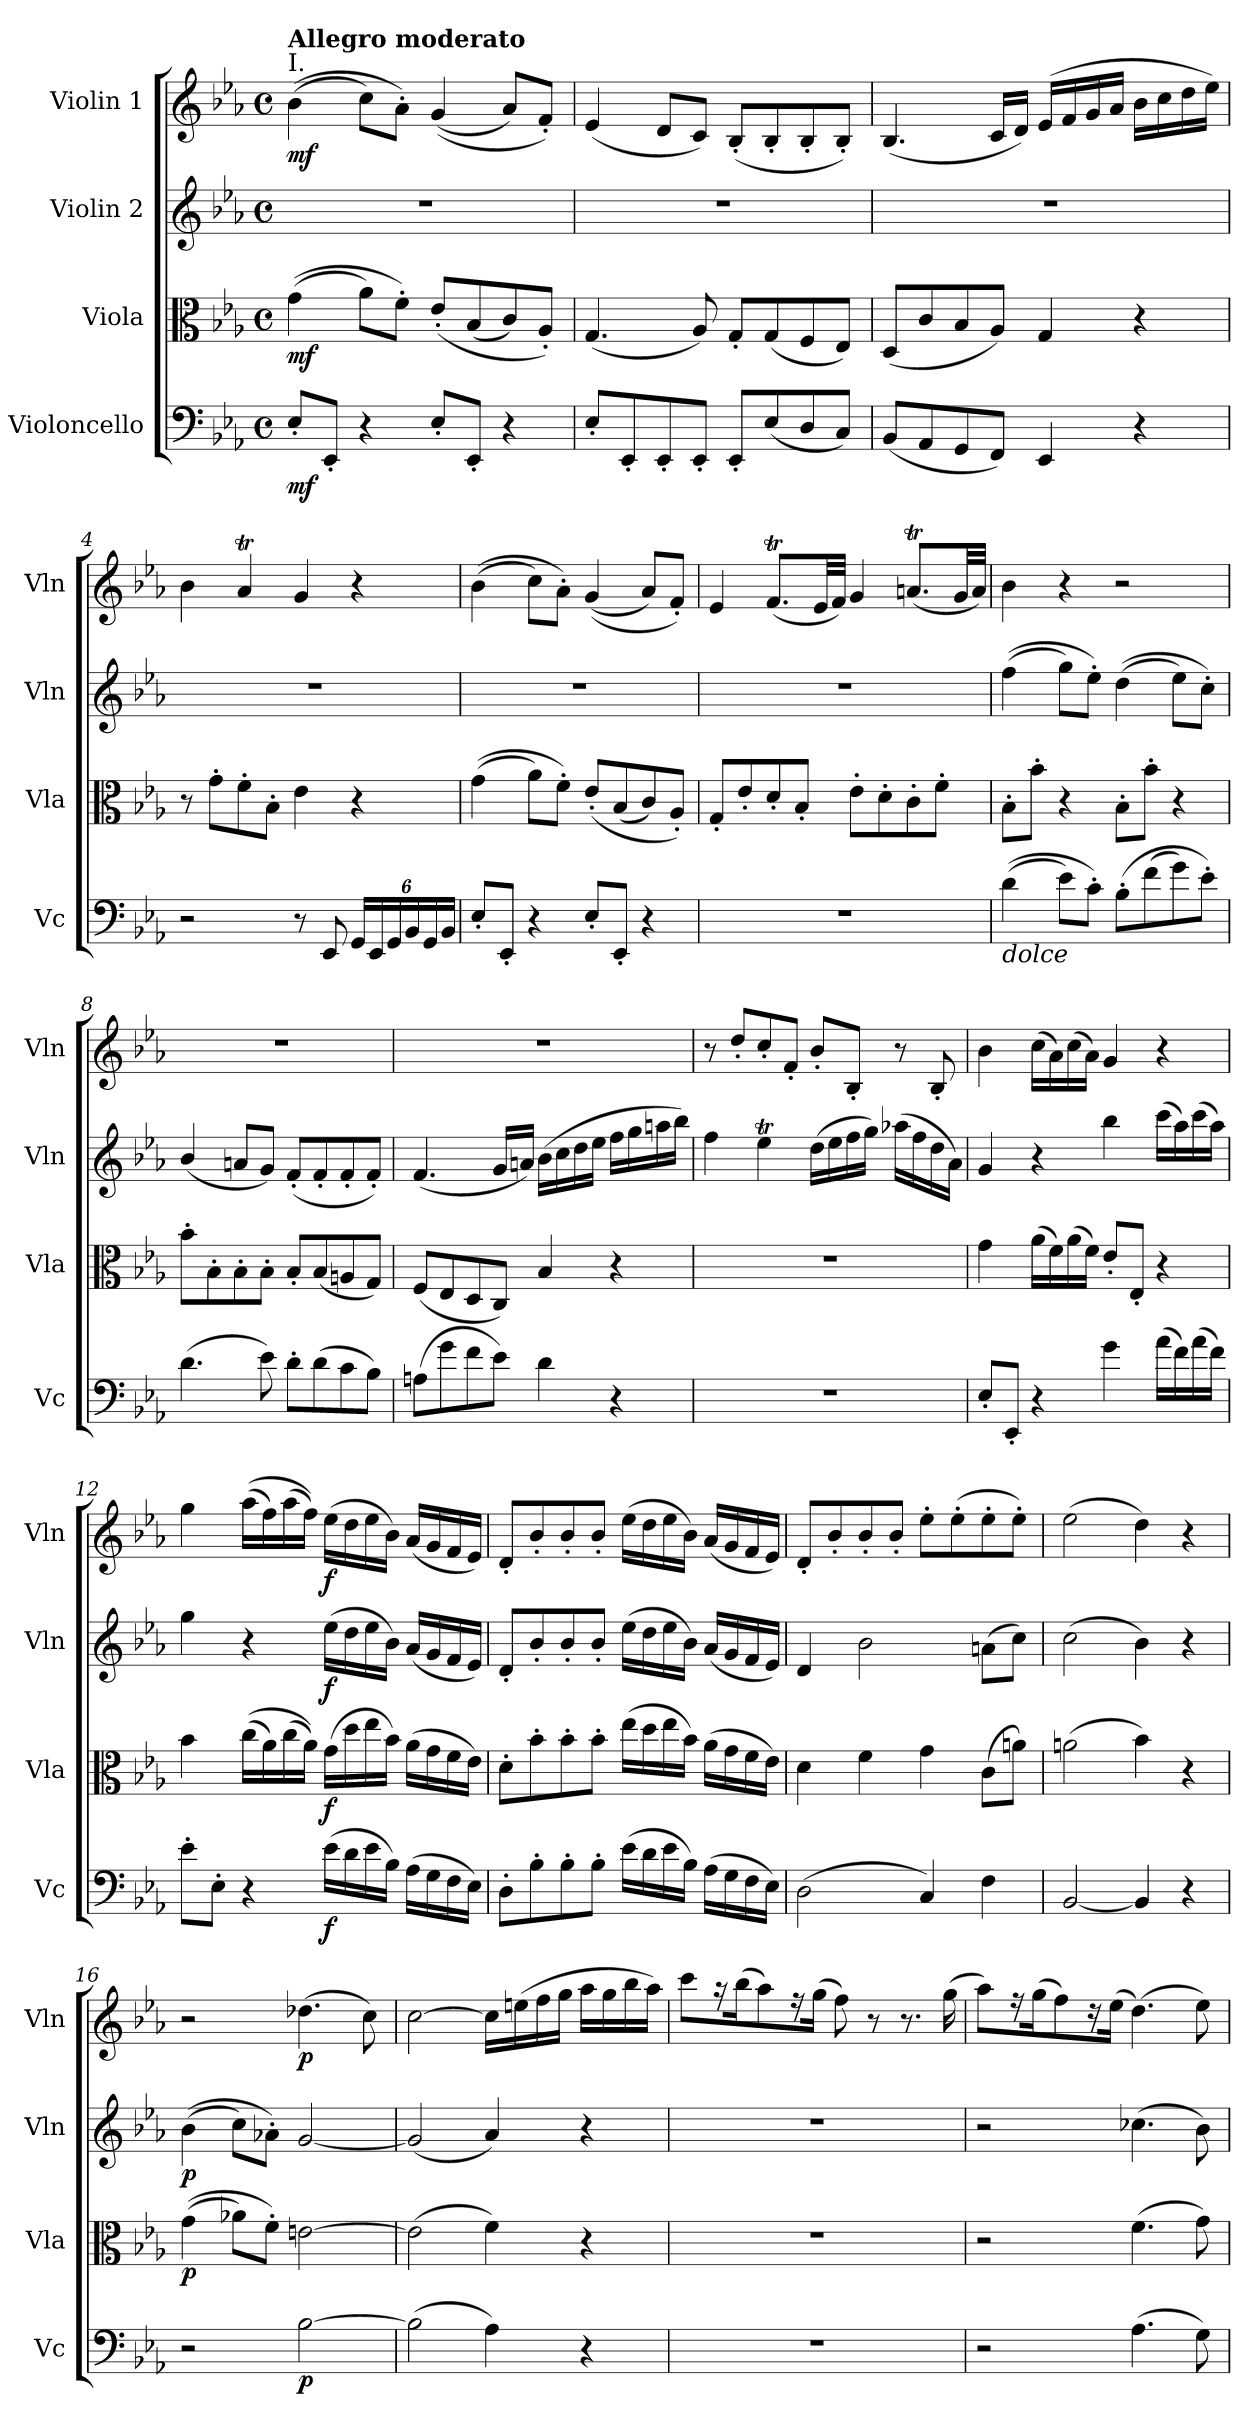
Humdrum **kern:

**kern	**dynam	**kern	**dynam	**kern	**dynam	**kern	**dynam
*part4	*part4	*part3	*part3	*part2	*part2	*part1	*part1
*staff4	*staff4	*staff3	*staff3	*staff2	*staff2	*staff1	*staff1
*I"Violoncello	*	*I"Viola	*	*I"Violin 2	*	*I"Violin 1	*
*I'Vc	*	*I'Vla	*	*I'Vln	*	*I'Vln	*
*clefF4	*	*clefC3	*	*clefG2	*	*clefG2	*
*k[b-e-a-]	*	*k[b-e-a-]	*	*k[b-e-a-]	*	*k[b-e-a-]	*
*M4/4	*	*M4/4	*	*M4/4	*	*M4/4	*
*met(c)	*	*met(c)	*	*met(c)	*	*met(c)	*
=1	=1	=1	=1	=1	=1	=1	=1
!	!	!	!	!	!	!LO:TX:a:t=I.	!
!	!	!	!	!	!	!LO:TX:a:B:t=Allegro moderato	!
!	!LO:DY:b	!	!LO:DY:b	!	!	!	!LO:DY:b
8E-'/L	mf	((4g\	mf	1r	.	((4b-\	mf
8EE-'/J	.	.	.	.	.	.	.
4r	.	8a-\L)	.	.	.	8cc\L)	.
.	.	8f'\J)	.	.	.	8a-'\J)	.
8E-'/L	.	(8e-'/L	.	.	.	((4g/	.
8EE-'/J	.	(8B-/	.	.	.	.	.
4r	.	8c/)	.	.	.	8a-/L)	.
.	.	8A-'/J)	.	.	.	8f'/J)	.
=2	=2	=2	=2	=2	=2	=2	=2
8E-'/L	.	(4.G/	.	1r	.	(4e-/	.
8EE-'/	.	.	.	.	.	.	.
8EE-'/	.	.	.	.	.	8d/L	.
8EE-'/J	.	8A-/)	.	.	.	8c/J)	.
8EE-'/L	.	8G'/L	.	.	.	(8B-'/L	.
(8E-/	.	(8G/	.	.	.	8B-'/	.
8D/	.	8F/	.	.	.	8B-'/	.
8C/J)	.	8E-/J)	.	.	.	8B-'/J)	.
=3	=3	=3	=3	=3	=3	=3	=3
(8BB-/L	.	(8D/L	.	1r	.	(4.B-/	.
8AA-/	.	8c/	.	.	.	.	.
8GG/	.	8B-/	.	.	.	.	.
8FF/J)	.	8A-/J)	.	.	.	16c/LL	.
.	.	.	.	.	.	16d/JJ)	.
4EE-/	.	4G/	.	.	.	(16e-/LL	.
.	.	.	.	.	.	16f/	.
.	.	.	.	.	.	16g/	.
.	.	.	.	.	.	16a-/JJ	.
4r	.	4r	.	.	.	16b-\LL	.
.	.	.	.	.	.	16cc\	.
.	.	.	.	.	.	16dd\	.
.	.	.	.	.	.	16ee-\JJ)	.
!!LO:LB:g=z
=4	=4	=4	=4	=4	=4	=4	=4
2r	.	8r	.	1r	.	4b-\	.
.	.	8g'\L	.	.	.	.	.
.	.	8f'\	.	.	.	4a-T/	.
.	.	8B-'\J	.	.	.	.	.
8r	.	4e-\	.	.	.	4g/	.
8EE-/	.	.	.	.	.	.	.
*Xbrackettup	*	*	*	*	*	*	*
24GG/LL	.	4r	.	.	.	4r	.
24EE-/	.	.	.	.	.	.	.
24GG/	.	.	.	.	.	.	.
24BB-/	.	.	.	.	.	.	.
24GG/	.	.	.	.	.	.	.
24BB-/JJ	.	.	.	.	.	.	.
=5	=5	=5	=5	=5	=5	=5	=5
8E-'/L	.	((4g\	.	1r	.	((4b-\	.
8EE-'/J	.	.	.	.	.	.	.
4r	.	8a-\L)	.	.	.	8cc\L)	.
.	.	8f'\J)	.	.	.	8a-'\J)	.
8E-'/L	.	(8e-'/L	.	.	.	((4g/	.
8EE-'/J	.	(8B-/	.	.	.	.	.
4r	.	8c/)	.	.	.	8a-/L)	.
.	.	8A-'/J)	.	.	.	8f'/J)	.
=6	=6	=6	=6	=6	=6	=6	=6
1r	.	8G'/L	.	1r	.	4e-/	.
.	.	8e-'/	.	.	.	.	.
.	.	8d'/	.	.	.	(8.fT/L	.
.	.	8B-'/J	.	.	.	.	.
.	.	.	.	.	.	32e-/LL	.
.	.	.	.	.	.	32f/JJJ)	.
.	.	8e-'\L	.	.	.	4g/	.
.	.	8d'\	.	.	.	.	.
.	.	8c'\	.	.	.	(8.ant/L	.
.	.	8f'\J	.	.	.	.	.
.	.	.	.	.	.	32g/LL	.
.	.	.	.	.	.	32a/JJJ)	.
=7	=7	=7	=7	=7	=7	=7	=7
!LO:TX:b:i:t=dolce	!	!	!	!	!	!	!
!	!	!	!	!	!LO:DY:b	!	!
!	!	!	!	!	!LO:DY:n=1:b	!	!
((4d\	.	8B-'\L	.	((4ff\	mf other-dynamics	4b-\	.
.	.	8b-'\J	.	.	.	.	.
8e-\L)	.	4r	.	8gg\L)	.	4r	.
8c'\J)	.	.	.	8ee-'\J)	.	.	.
(8B-'\L	.	8B-'\L	.	((4dd\	.	2r	.
(8f\	.	8b-'\J	.	.	.	.	.
8g\)	.	4r	.	8ee-\L)	.	.	.
8e-'\J)	.	.	.	8cc'\J)	.	.	.
!!LO:LB:g=z
=8	=8	=8	=8	=8	=8	=8	=8
(4.d\	.	8b-'\L	.	(4b-/	.	1r	.
.	.	8B-'\	.	.	.	.	.
.	.	8B-'\	.	8an/L	.	.	.
8e-\)	.	8B-'\J	.	8g/J)	.	.	.
8d'\L	.	8B-'/L	.	(8f'/L	.	.	.
(8d\	.	(8B-/	.	8f'/	.	.	.
8c\	.	8An/	.	8f'/	.	.	.
8B-\J)	.	8G/J)	.	8f'/J)	.	.	.
=9	=9	=9	=9	=9	=9	=9	=9
(8An\L	.	(8F/L	.	(4.f/	.	1r	.
8g\	.	8E-/	.	.	.	.	.
8f\	.	8D/	.	.	.	.	.
8e-\J)	.	8C/J)	.	16g/LL	.	.	.
.	.	.	.	16an/JJ)	.	.	.
4d\	.	4B-/	.	(16b-\LL	.	.	.
.	.	.	.	16cc\	.	.	.
.	.	.	.	16dd\	.	.	.
.	.	.	.	16ee-\JJ	.	.	.
4r	.	4r	.	16ff\LL	.	.	.
.	.	.	.	16gg\	.	.	.
.	.	.	.	16aan\	.	.	.
.	.	.	.	16bb-\JJ)	.	.	.
=10	=10	=10	=10	=10	=10	=10	=10
1r	.	1r	.	4ff\	.	8r	.
.	.	.	.	.	.	8dd'/L	.
.	.	.	.	4ee-T\	.	8cc'/	.
.	.	.	.	.	.	8f'/J	.
.	.	.	.	(16dd\LL	.	8b-'/L	.
.	.	.	.	16ee-\	.	.	.
.	.	.	.	16ff\	.	8B-'/J	.
.	.	.	.	16gg\JJ)	.	.	.
.	.	.	.	(16aa-X\LL	.	8r	.
.	.	.	.	16ff\	.	.	.
.	.	.	.	16dd\	.	8B-'/	.
.	.	.	.	16a-\JJ)	.	.	.
!!LO:LB:g=z
=11	=11	=11	=11	=11	=11	=11	=11
8E-'/L	.	4g\	.	4g/	.	4b-\	.
8EE-'/J	.	.	.	.	.	.	.
4r	.	(16a-\LL	.	4r	.	(16cc\LL	.
.	.	16f\)	.	.	.	16a-\)	.
.	.	(16a-\	.	.	.	(16cc\	.
.	.	16f\JJ)	.	.	.	16a-\JJ)	.
4g\	.	8e-'/L	.	4bb-\	.	4g/	.
.	.	8E-'/J	.	.	.	.	.
(16a-\LL	.	4r	.	(16ccc\LL	.	4r	.
16f\)	.	.	.	16aa-\)	.	.	.
(16a-\	.	.	.	(16ccc\	.	.	.
16f\JJ)	.	.	.	16aa-\JJ)	.	.	.
!!LO:LB:g=z
=12	=12	=12	=12	=12	=12	=12	=12
8e-'\L	.	4b-\	.	4gg\	.	4gg\	.
8E-'\J	.	.	.	.	.	.	.
4r	.	((16cc\LL	.	4r	.	((16aa-\LL	.
.	.	16a-\)	.	.	.	16ff\)	.
.	.	(16cc\	.	.	.	(16aa-\	.
.	.	16a-\JJ))	.	.	.	16ff\JJ))	.
!	!LO:DY:b	!	!LO:DY:b	!	!LO:DY:b	!	!LO:DY:b
(16e-\LL	f	(16g\LL	f	(16ee-\LL	f	(16ee-\LL	f
16d\	.	16dd\	.	16dd\	.	16dd\	.
16e-\	.	16ee-\	.	16ee-\	.	16ee-\	.
16B-\JJ)	.	16b-\JJ)	.	16b-\JJ)	.	16b-\JJ)	.
(16A-\LL	.	(16a-\LL	.	(16a-/LL	.	(16a-/LL	.
16G\	.	16g\	.	16g/	.	16g/	.
16F\	.	16f\	.	16f/	.	16f/	.
16E-\JJ)	.	16e-\JJ)	.	16e-/JJ)	.	16e-/JJ)	.
=13	=13	=13	=13	=13	=13	=13	=13
8D'\L	.	8d'\L	.	8d'/L	.	8d'/L	.
8B-'\	.	8b-'\	.	8b-'/	.	8b-'/	.
8B-'\	.	8b-'\	.	8b-'/	.	8b-'/	.
8B-'\J	.	8b-'\J	.	8b-'/J	.	8b-'/J	.
(16e-\LL	.	(16ee-\LL	.	(16ee-\LL	.	(16ee-\LL	.
16d\	.	16dd\	.	16dd\	.	16dd\	.
16e-\	.	16ee-\	.	16ee-\	.	16ee-\	.
16B-\JJ)	.	16b-\JJ)	.	16b-\JJ)	.	16b-\JJ)	.
(16A-\LL	.	(16a-\LL	.	(16a-/LL	.	(16a-/LL	.
16G\	.	16g\	.	16g/	.	16g/	.
16F\	.	16f\	.	16f/	.	16f/	.
16E-\JJ)	.	16e-\JJ)	.	16e-/JJ)	.	16e-/JJ)	.
=14	=14	=14	=14	=14	=14	=14	=14
(2D\	.	4d\	.	4d/	.	8d'/L	.
.	.	.	.	.	.	8b-'/	.
.	.	4f\	.	2b-\	.	8b-'/	.
.	.	.	.	.	.	8b-'/J	.
4C/)	.	4g\	.	.	.	8ee-'\L	.
.	.	.	.	.	.	(8ee-'\	.
4F\	.	(8c\L	.	(8an\L	.	8ee-'\	.
.	.	8an\J)	.	8cc\J)	.	8ee-'\J)	.
=15	=15	=15	=15	=15	=15	=15	=15
[2BB-/	.	(2an\	.	(2cc\	.	(2ee-\	.
4BB-/]	.	4b-\)	.	4b-\)	.	4dd\)	.
4r	.	4r	.	4r	.	4r	.
!!LO:PB:g=z
=16	=16	=16	=16	=16	=16	=16	=16
!	!	!	!LO:DY:b	!	!LO:DY:b	!	!
2r	.	((4g\	p	((4b-\	p	2r	.
.	.	8a-X\L)	.	8cc\L)	.	.	.
.	.	8f'\J)	.	8a-X'\J)	.	.	.
!	!LO:DY:b	!	!	!	!	!	!LO:DY:b
[2B-\	p	[2en\	.	[2g/	.	(4.dd-X\	p
.	.	.	.	.	.	8cc\)	.
=17	=17	=17	=17	=17	=17	=17	=17
(2B-\]	.	(2e\]	.	(2g/]	.	[2cc\	.
4A-\)	.	4f\)	.	4a-/)	.	16cc\LL]	.
.	.	.	.	.	.	(16een\	.
.	.	.	.	.	.	16ff\	.
.	.	.	.	.	.	16gg\JJ	.
4r	.	4r	.	4r	.	16aa-\LL	.
.	.	.	.	.	.	16gg\	.
.	.	.	.	.	.	16bb-\	.
.	.	.	.	.	.	16aa-\JJ)	.
=18	=18	=18	=18	=18	=18	=18	=18
1r	.	1r	.	1r	.	8ccc\L	.
.	.	.	.	.	.	16r	.
.	.	.	.	.	.	(16bb-\JJ	.
.	.	.	.	.	.	8aa-\L)	.
.	.	.	.	.	.	16r	.
.	.	.	.	.	.	(16gg\JJ	.
.	.	.	.	.	.	8ff\)	.
.	.	.	.	.	.	8r	.
.	.	.	.	.	.	8.r	.
.	.	.	.	.	.	(16gg\	.
=19	=19	=19	=19	=19	=19	=19	=19
2r	.	2r	.	2r	.	8aa-\L)	.
.	.	.	.	.	.	16r	.
.	.	.	.	.	.	(16gg\JJ	.
.	.	.	.	.	.	8ff\L)	.
.	.	.	.	.	.	16r	.
.	.	.	.	.	.	(16ee-\JJ	.
(4.A-\	.	(4.f\	.	(4.cc-X\	.	(4.dd\)	.
8G\)	.	8g\)	.	8b-\)	.	8ee-\)	.
=	=	=	=	=	=	=	=
*-	*-	*-	*-	*-	*-	*-	*-
